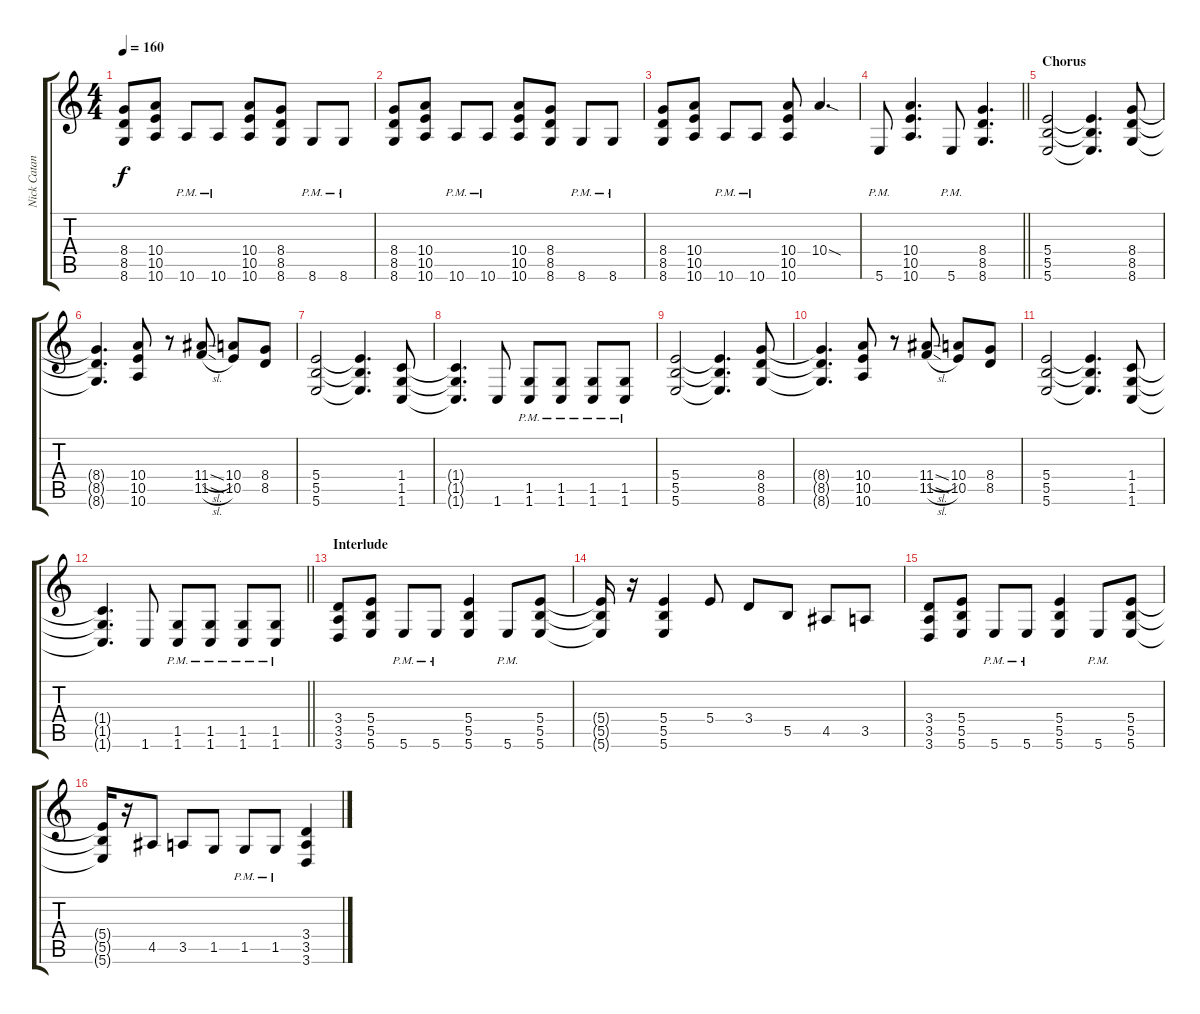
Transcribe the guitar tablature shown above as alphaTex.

\track ("Nick Catanese" "Nick Catan") {instrument overdrivenguitar}
\staff {score tabs}
\tuning (Db4 Ab3 E3 B2 Gb2 B1) {hide}
\ts (4 4)
\tempo 160
\clef g2
\ks c
(8.4 8.5 8.6).8{dy f} (10.4 10.5 10.6).8 10.6{pm}.8 10.6{pm}.8 (10.4 10.5 10.6).8 (8.4 8.5 8.6).8 8.6{pm}.8 8.6{pm}.8 |
(8.4 8.5 8.6).8 (10.4 10.5 10.6).8 10.6{pm}.8 10.6{pm}.8 (10.4 10.5 10.6).8 (8.4 8.5 8.6).8 8.6{pm}.8 8.6{pm}.8 |
(8.4 8.5 8.6).8 (10.4 10.5 10.6).8 10.6{pm}.8 10.6{pm}.8 (10.4 10.5 10.6).8 10.4{sod}.4{d} |
\barLineRight lightlight
5.6{pm}.8 (10.4 10.5 10.6).4{d} 5.6{pm}.8 (8.4 8.5 8.6).4{d} |
\section ("" "Chorus")
(5.4 5.5 5.6).2 (5.4{t} 5.5{t} 5.6{t}).4{d} (8.4 8.5 8.6).8 |
(8.4{t} 8.5{t} 8.6{t}).4{d} (10.4 10.5 10.6).8 r.8 (11.4{sl} 11.5{sl}).8 (10.4 10.5).8 (8.4 8.5).8 |
(5.4 5.5 5.6).2 (5.4{t} 5.5{t} 5.6{t}).4{d} (1.4 1.5 1.6).8 |
(1.4{t} 1.5{t} 1.6{t}).4{d} 1.6.8 (1.5{pm} 1.6{pm}).8 (1.5{pm} 1.6{pm}).8 (1.5{pm} 1.6{pm}).8 (1.5{pm} 1.6{pm}).8 |
(5.4 5.5 5.6).2 (5.4{t} 5.5{t} 5.6{t}).4{d} (8.4 8.5 8.6).8 |
(8.4{t} 8.5{t} 8.6{t}).4{d} (10.4 10.5 10.6).8 r.8 (11.4{sl} 11.5{sl}).8 (10.4 10.5).8 (8.4 8.5).8 |
(5.4 5.5 5.6).2 (5.4{t} 5.5{t} 5.6{t}).4{d} (1.4 1.5 1.6).8 |
\barLineRight lightlight
(1.4{t} 1.5{t} 1.6{t}).4{d} 1.6.8 (1.5{pm} 1.6{pm}).8 (1.5{pm} 1.6{pm}).8 (1.5{pm} 1.6{pm}).8 (1.5{pm} 1.6{pm}).8 |
\section ("" "Interlude")
(3.4 3.5 3.6).8 (5.4 5.5 5.6).8 5.6{pm}.8 5.6{pm}.8 (5.4 5.5 5.6).4 5.6{pm}.8 (5.4 5.5 5.6).8 |
(5.4{t} 5.5{t} 5.6{t}).16 r.16 (5.4 5.5 5.6).4 5.4.8 3.4.8 5.5.8 4.5.8 3.5.8 |
(3.4 3.5 3.6).8 (5.4 5.5 5.6).8 5.6{pm}.8 5.6{pm}.8 (5.4 5.5 5.6).4 5.6{pm}.8 (5.4 5.5 5.6).8 |
(5.4{t} 5.5{t} 5.6{t}).16 r.16 4.5.8 3.5.8 1.5.8 1.5{pm}.8 1.5{pm}.8 (3.4 3.5 3.6).4
